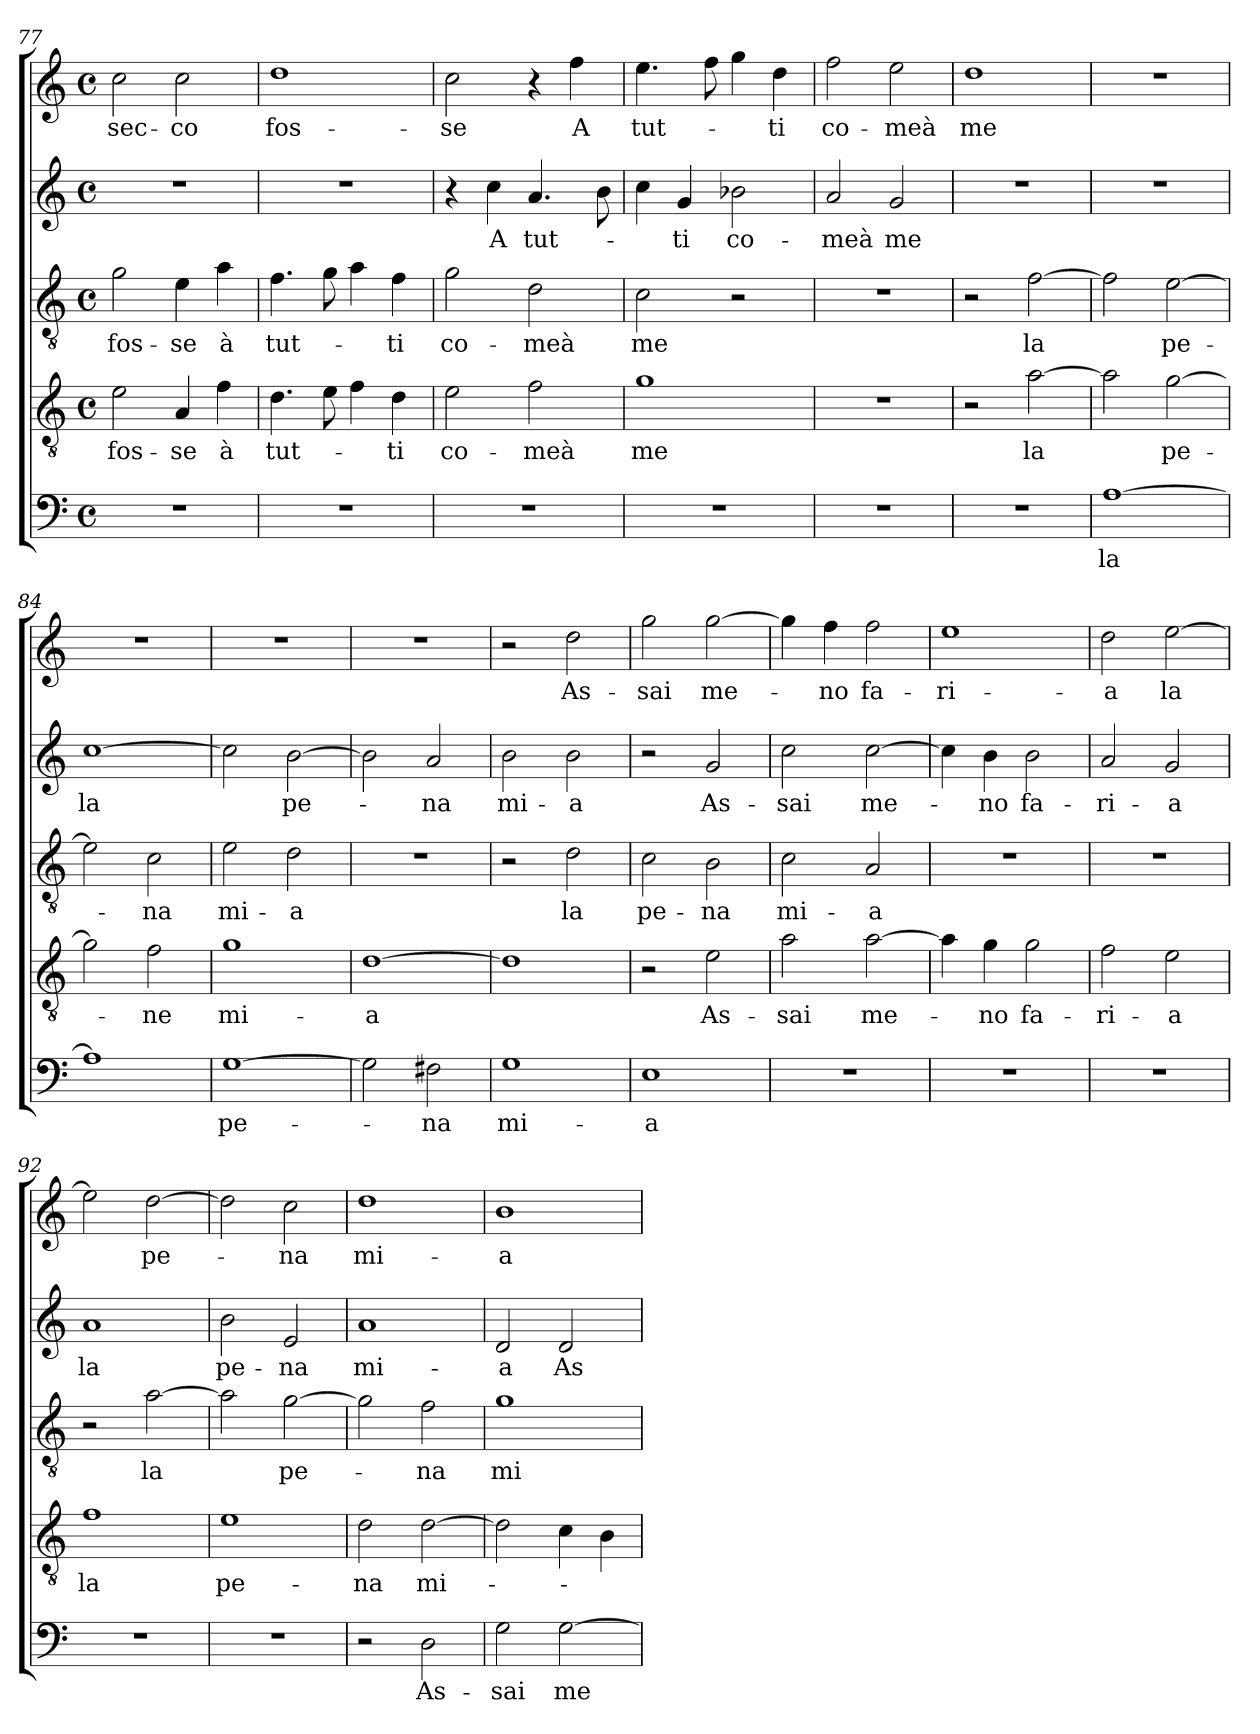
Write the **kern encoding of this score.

**kern	**text	**kern	**text	**kern	**text	**kern	**text	**kern	**text
*part5	*part5	*part4	*part4	*part3	*part3	*part2	*part2	*part1	*part1
*staff5	*staff5	*staff4	*staff4	*staff3	*staff3	*staff2	*staff2	*staff1	*staff1
*clefF4	*	*clefGv2	*	*clefGv2	*	*clefG2	*	*clefG2	*
*k[]	*	*k[]	*	*k[]	*	*k[]	*	*k[]	*
*C:	*	*C:	*	*C:	*	*C:	*	*C:	*
*M4/4	*	*M4/4	*	*M4/4	*	*M4/4	*	*M4/4	*
*met(c)	*	*met(c)	*	*met(c)	*	*met(c)	*	*met(c)	*
=77	=77	=77	=77	=77	=77	=77	=77	=77	=77
1r	.	2e\	fos-	2g\	fos-	1r	.	2cc\	sec-
.	.	4A/	-se	4e\	-se	.	.	2cc\	-co
.	.	4f\	à	4a\	à	.	.	.	.
=78	=78	=78	=78	=78	=78	=78	=78	=78	=78
1r	.	4.d\	tut-	4.f\	tut-	1r	.	1dd	fos-
.	.	8e\	.	8g\	.	.	.	.	.
.	.	4f\	.	4a\	.	.	.	.	.
.	.	4d\	-ti	4f\	-ti	.	.	.	.
!!LO:PB:g=z
=79	=79	=79	=79	=79	=79	=79	=79	=79	=79
1r	.	2e\	co-	2g\	co-	4r	.	2cc\	-se
.	.	.	.	.	.	4cc\	A	.	.
.	.	2f\	-meà	2d\	-meà	4.a/	tut-	4r	.
.	.	.	.	.	.	.	.	4ff\	A
.	.	.	.	.	.	8b\	.	.	.
=80	=80	=80	=80	=80	=80	=80	=80	=80	=80
1r	.	1g	me	2c\	me	4cc\	.	4.ee\	tut-
.	.	.	.	.	.	4g/	-ti	.	.
.	.	.	.	.	.	.	.	8ff\	.
.	.	.	.	2r	.	2b-X\	co-	4gg\	.
.	.	.	.	.	.	.	.	4dd\	-ti
=81	=81	=81	=81	=81	=81	=81	=81	=81	=81
1r	.	1r	.	1r	.	2a/	-meà	2ff\	co-
.	.	.	.	.	.	2g/	me	2ee\	-meà
=82	=82	=82	=82	=82	=82	=82	=82	=82	=82
1r	.	2r	.	2r	.	1r	.	1dd	me
.	.	[2a\	la	[2f\	la	.	.	.	.
=83	=83	=83	=83	=83	=83	=83	=83	=83	=83
[1A	la	2a\]	.	2f\]	.	1r	.	1r	.
.	.	[2g\	pe-	[2e\	pe-	.	.	.	.
!!LO:LB:g=z
=84	=84	=84	=84	=84	=84	=84	=84	=84	=84
1A]	.	2g\]	.	2e\]	.	[1cc	la	1r	.
.	.	2f\	-ne	2c\	-na	.	.	.	.
=85	=85	=85	=85	=85	=85	=85	=85	=85	=85
[1G	pe-	1g	mi-	2e\	mi-	2cc\]	.	1r	.
.	.	.	.	2d\	-a	[2b\	pe-	.	.
=86	=86	=86	=86	=86	=86	=86	=86	=86	=86
2G\]	.	[1d	-a	1r	.	2b\]	.	1r	.
2F#X\	-na	.	.	.	.	2a/	-na	.	.
=87	=87	=87	=87	=87	=87	=87	=87	=87	=87
1G	mi-	1d]	.	2r	.	2b\	mi-	2r	.
.	.	.	.	2d\	la	2b\	-a	2dd\	As-
=88	=88	=88	=88	=88	=88	=88	=88	=88	=88
1E	-a	2r	.	2c\	pe-	2r	.	2gg\	-sai
.	.	2e\	As-	2B\	-na	2g/	As-	[2gg\	me-
!!LO:LB:g=z
=89	=89	=89	=89	=89	=89	=89	=89	=89	=89
1r	.	2a\	-sai	2c\	mi-	2cc\	-sai	4gg\]	.
.	.	.	.	.	.	.	.	4ff\	-no
.	.	[2a\	me-	2A/	-a	[2cc\	me-	2ff\	fa-
=90	=90	=90	=90	=90	=90	=90	=90	=90	=90
1r	.	4a\]	.	1r	.	4cc\]	.	1ee	-ri-
.	.	4g\	-no	.	.	4b\	-no	.	.
.	.	2g\	fa-	.	.	2b\	fa-	.	.
=91	=91	=91	=91	=91	=91	=91	=91	=91	=91
1r	.	2f\	-ri-	1r	.	2a/	-ri-	2dd\	-a
.	.	2e\	-a	.	.	2g/	-a	[2ee\	la
=92	=92	=92	=92	=92	=92	=92	=92	=92	=92
1r	.	1f	la	2r	.	1a	la	2ee\]	.
.	.	.	.	[2a\	la	.	.	[2dd\	pe-
=93	=93	=93	=93	=93	=93	=93	=93	=93	=93
1r	.	1e	pe-	2a\]	.	2b\	pe-	2dd\]	.
.	.	.	.	[2g\	pe-	2e/	-na	2cc\	-na
=94	=94	=94	=94	=94	=94	=94	=94	=94	=94
2r	.	2d\	-na	2g\]	.	1a	mi-	1dd	mi-
2D\	As-	[2d\	mi-	2f\	-na	.	.	.	.
!!LO:PB:g=z
=95	=95	=95	=95	=95	=95	=95	=95	=95	=95
2G\	-sai	2d\]	.	1g	mi-	2d/	-a	1b	-a
[2G\	me-	4c\	.	.	.	2d/	As-	.	.
.	.	4B\	.	.	.	.	.	.	.
=	=	=	=	=	=	=	=	=	=
*-	*-	*-	*-	*-	*-	*-	*-	*-	*-
